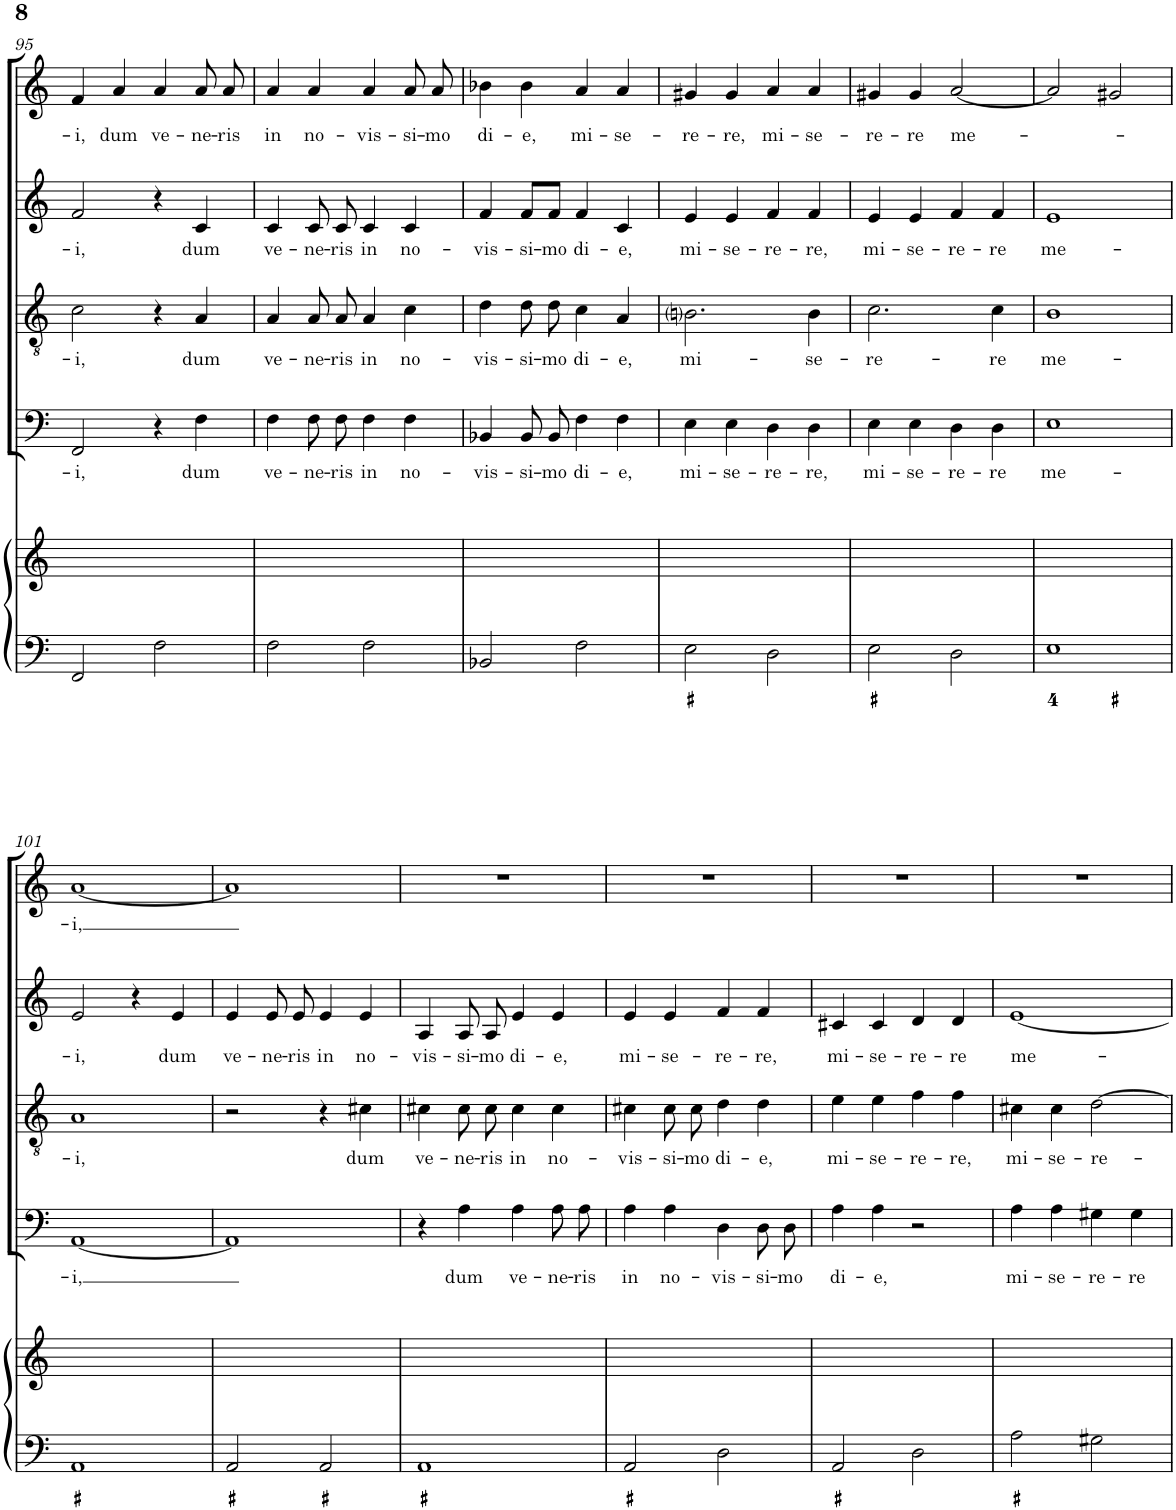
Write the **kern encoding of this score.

**kern	**kern	**kern	**text	**kern	**text	**kern	**text	**kern	**text
*part5	*part5	*part4	*part4	*part3	*part3	*part2	*part2	*part1	*part1
*staff6	*staff5	*staff4	*staff4	*staff3	*staff3	*staff2	*staff2	*staff1	*staff1
*I"Continuo	*	*I"Bass	*	*I"Tenor	*	*I"Alto	*	*I"Soprano	*
!!LO:PB:g=z
*clefF4	*clefG2	*clefF4	*	*clefGv2	*	*clefG2	*	*clefG2	*
*k[]	*k[]	*k[]	*	*k[]	*	*k[]	*	*k[]	*
*M2/2	*M2/2	*M2/2	*	*M2/2	*	*M2/2	*	*M2/2	*
*met(c|)	*met(c|)	*met(c|)	*	*met(c|)	*	*met(c|)	*	*met(c|)	*
=95	=95	=95	=95	=95	=95	=95	=95	=95	=95
!	!	!	!LO:LY:b	!	!LO:LY:b	!	!LO:LY:b	!	!LO:LY:b
2FF/	1ryy	2FF/	-i,	2c\	-i,	2f/	-i,	4f/	-i,
!	!	!	!	!	!	!	!	!	!LO:LY:b
.	.	.	.	.	.	.	.	4a/	dum
!	!	!	!	!	!	!	!	!	!LO:LY:b
2F\	.	4r	.	4r	.	4r	.	4a/	ve-
!	!	!	!LO:LY:b	!	!LO:LY:b	!	!LO:LY:b	!	!LO:LY:b
.	.	4F\	dum	4A/	dum	4c/	dum	8a/L	-ne-
!	!	!	!	!	!	!	!	!	!LO:LY:b
.	.	.	.	.	.	.	.	8a/J	-ris
=96	=96	=96	=96	=96	=96	=96	=96	=96	=96
!	!	!	!LO:LY:b	!	!LO:LY:b	!	!LO:LY:b	!	!LO:LY:b
2F\	1ryy	4F\	ve-	4A/	ve-	4c/	ve-	4a/	in
!	!	!	!LO:LY:b	!	!LO:LY:b	!	!LO:LY:b	!	!LO:LY:b
.	.	8F\L	-ne-	8A/L	-ne-	8c/	-ne-	4a/	no-
!	!	!	!LO:LY:b	!	!LO:LY:b	!	!LO:LY:b	!	!
.	.	8F\J	-ris	8A/J	-ris	8c/	-ris	.	.
!	!	!	!LO:LY:b	!	!LO:LY:b	!	!LO:LY:b	!	!LO:LY:b
2F\	.	4F\	in	4A/	in	4c/	in	4a/	-vis-
!	!	!	!LO:LY:b	!	!LO:LY:b	!	!LO:LY:b	!	!LO:LY:b
.	.	4F\	no-	4c\	no-	4c/	no-	8a/L	-si-
!	!	!	!	!	!	!	!	!	!LO:LY:b
.	.	.	.	.	.	.	.	8a/J	-mo
=97	=97	=97	=97	=97	=97	=97	=97	=97	=97
!	!	!	!LO:LY:b	!	!LO:LY:b	!	!LO:LY:b	!	!LO:LY:b
2BB-X/	1ryy	4BB-X/	-vis-	4d\	-vis-	4f/	-vis-	4b-X\	di-
!	!	!	!LO:LY:b	!	!LO:LY:b	!	!LO:LY:b	!	!LO:LY:b
.	.	8BB-/L	-si-	8d\L	-si-	8f/L	-si-	4b-\	-e,
!	!	!	!LO:LY:b	!	!LO:LY:b	!	!LO:LY:b	!	!
.	.	8BB-/J	-mo	8d\J	-mo	8f/J	-mo	.	.
!	!	!	!LO:LY:b	!	!LO:LY:b	!	!LO:LY:b	!	!LO:LY:b
2F\	.	4F\	di-	4c\	di-	4f/	di-	4a/	mi-
!	!	!	!LO:LY:b	!	!LO:LY:b	!	!LO:LY:b	!	!LO:LY:b
.	.	4F\	-e,	4A/	-e,	4c/	-e,	4a/	-se-
=98	=98	=98	=98	=98	=98	=98	=98	=98	=98
!	!	!	!LO:LY:b	!	!LO:LY:b	!	!LO:LY:b	!	!LO:LY:b
2E\	1ryy	4E\	mi-	2.Bni\	mi-	4e/	mi-	4g#X/	-re-
!	!	!	!LO:LY:b	!	!	!	!LO:LY:b	!	!LO:LY:b
.	.	4E\	-se-	.	.	4e/	-se-	4g#/	-re,
!	!	!	!LO:LY:b	!	!	!	!LO:LY:b	!	!LO:LY:b
2D\	.	4D\	-re-	.	.	4f/	-re-	4a/	mi-
!	!	!	!LO:LY:b	!	!LO:LY:b	!	!LO:LY:b	!	!LO:LY:b
.	.	4D\	-re,	4B\	-se-	4f/	-re,	4a/	-se-
=99	=99	=99	=99	=99	=99	=99	=99	=99	=99
!	!	!	!LO:LY:b	!	!LO:LY:b	!	!LO:LY:b	!	!LO:LY:b
2E\	1ryy	4E\	mi-	2.c\	-re-	4e/	mi-	4g#X/	-re-
!	!	!	!LO:LY:b	!	!	!	!LO:LY:b	!	!LO:LY:b
.	.	4E\	-se-	.	.	4e/	-se-	4g#/	-re
!	!	!	!LO:LY:b	!	!	!	!LO:LY:b	!	!LO:LY:b
2D\	.	4D\	-re-	.	.	4f/	-re-	[2a/	me-
!	!	!	!LO:LY:b	!	!LO:LY:b	!	!LO:LY:b	!	!
.	.	4D\	-re	4c\	-re	4f/	-re	.	.
=100	=100	=100	=100	=100	=100	=100	=100	=100	=100
!	!	!	!LO:LY:b	!	!LO:LY:b	!	!LO:LY:b	!	!
1E	1ryy	1E	me-	1B	me-	1e	me-	2a/]	.
.	.	.	.	.	.	.	.	2g#X/	.
!!LO:LB:g=z
=101	=101	=101	=101	=101	=101	=101	=101	=101	=101
!	!	!	!LO:LY:b	!	!LO:LY:b	!	!LO:LY:b	!	!LO:LY:b
1AA	1ryy	[1AA	-i,	1A	-i,	2e/	-i,	[1a	-i,
.	.	.	.	.	.	4r	.	.	.
!	!	!	!	!	!	!	!LO:LY:b	!	!
.	.	.	.	.	.	4e/	dum	.	.
=102	=102	=102	=102	=102	=102	=102	=102	=102	=102
!	!	!	!	!	!	!	!LO:LY:b	!	!
2AA/	1ryy	1AA]	.	2r	.	4e/	ve-	1a]	.
!	!	!	!	!	!	!	!LO:LY:b	!	!
.	.	.	.	.	.	8e/	-ne-	.	.
!	!	!	!	!	!	!	!LO:LY:b	!	!
.	.	.	.	.	.	8e/	-ris	.	.
!	!	!	!	!	!	!	!LO:LY:b	!	!
2AA/	.	.	.	4r	.	4e/	in	.	.
!	!	!	!	!	!LO:LY:b	!	!LO:LY:b	!	!
.	.	.	.	4c#X\	dum	4e/	no-	.	.
=103	=103	=103	=103	=103	=103	=103	=103	=103	=103
!	!	!	!	!	!LO:LY:b	!	!LO:LY:b	!	!
1AA	1ryy	4r	.	4c#X\	ve-	4A/	-vis-	1r	.
!	!	!	!LO:LY:b	!	!LO:LY:b	!	!LO:LY:b	!	!
.	.	4A\	dum	8c#\L	-ne-	8A/	-si-	.	.
!	!	!	!	!	!LO:LY:b	!	!LO:LY:b	!	!
.	.	.	.	8c#\J	-ris	8A/	-mo	.	.
!	!	!	!LO:LY:b	!	!LO:LY:b	!	!LO:LY:b	!	!
.	.	4A\	ve-	4c#\	in	4e/	di-	.	.
!	!	!	!LO:LY:b	!	!LO:LY:b	!	!LO:LY:b	!	!
.	.	8A\L	-ne-	4c#\	no-	4e/	-e,	.	.
!	!	!	!LO:LY:b	!	!	!	!	!	!
.	.	8A\J	-ris	.	.	.	.	.	.
=104	=104	=104	=104	=104	=104	=104	=104	=104	=104
!	!	!	!LO:LY:b	!	!LO:LY:b	!	!LO:LY:b	!	!
2AA/	1ryy	4A\	in	4c#X\	-vis-	4e/	mi-	1r	.
!	!	!	!LO:LY:b	!	!LO:LY:b	!	!LO:LY:b	!	!
.	.	4A\	no-	8c#\L	-si-	4e/	-se-	.	.
!	!	!	!	!	!LO:LY:b	!	!	!	!
.	.	.	.	8c#\J	-mo	.	.	.	.
!	!	!	!LO:LY:b	!	!LO:LY:b	!	!LO:LY:b	!	!
2D\	.	4D\	-vis-	4d\	di-	4f/	-re-	.	.
!	!	!	!LO:LY:b	!	!LO:LY:b	!	!LO:LY:b	!	!
.	.	8D\L	-si-	4d\	-e,	4f/	-re,	.	.
!	!	!	!LO:LY:b	!	!	!	!	!	!
.	.	8D\J	-mo	.	.	.	.	.	.
=105	=105	=105	=105	=105	=105	=105	=105	=105	=105
!	!	!	!LO:LY:b	!	!LO:LY:b	!	!LO:LY:b	!	!
2AA/	1ryy	4A\	di-	4e\	mi-	4c#X/	mi-	1r	.
!	!	!	!LO:LY:b	!	!LO:LY:b	!	!LO:LY:b	!	!
.	.	4A\	-e,	4e\	-se-	4c#/	-se-	.	.
!	!	!	!	!	!LO:LY:b	!	!LO:LY:b	!	!
2D\	.	2r	.	4f\	-re-	4d/	-re-	.	.
!	!	!	!	!	!LO:LY:b	!	!LO:LY:b	!	!
.	.	.	.	4f\	-re,	4d/	-re	.	.
=106	=106	=106	=106	=106	=106	=106	=106	=106	=106
!	!	!	!LO:LY:b	!	!LO:LY:b	!	!LO:LY:b	!	!
2A\	1ryy	4A\	mi-	4c#X\	mi-	[1e	me-	1r	.
!	!	!	!LO:LY:b	!	!LO:LY:b	!	!	!	!
.	.	4A\	-se-	4c#\	-se-	.	.	.	.
!	!	!	!LO:LY:b	!	!LO:LY:b	!	!	!	!
2G#X\	.	4G#X\	-re-	[2d\	-re-	.	.	.	.
!	!	!	!LO:LY:b	!	!	!	!	!	!
.	.	4G#\	-re	.	.	.	.	.	.
=	=	=	=	=	=	=	=	=	=
*-	*-	*-	*-	*-	*-	*-	*-	*-	*-
